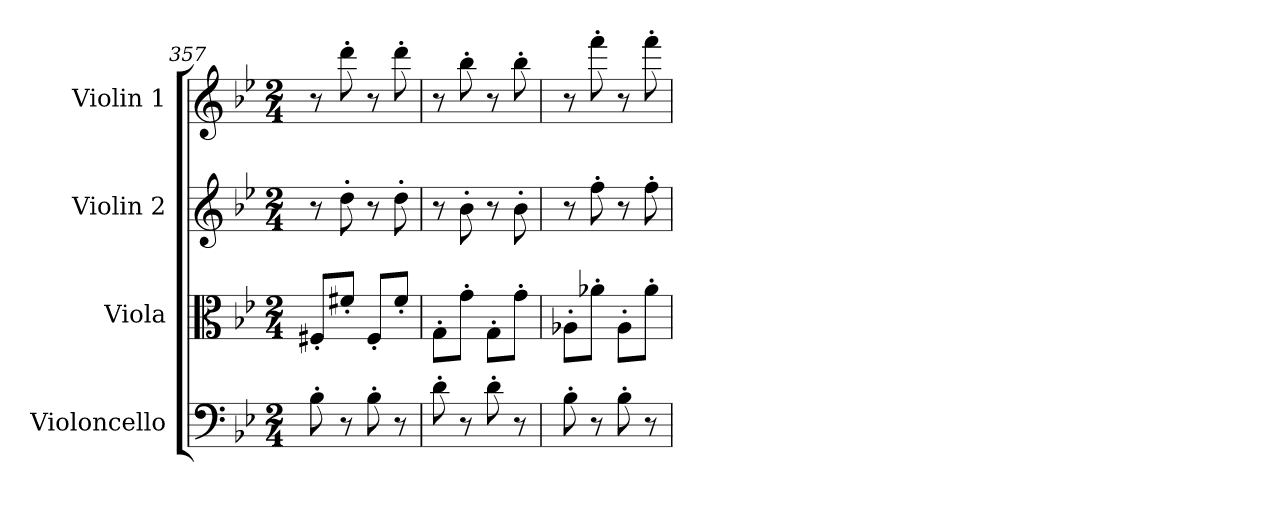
**kern	**kern	**kern	**kern
*part4	*part3	*part2	*part1
*staff4	*staff3	*staff2	*staff1
*I"Violoncello	*I"Viola	*I"Violin 2	*I"Violin 1
*I'Vc	*I'Vla	*I'Vln	*I'Vln
*clefF4	*clefC3	*clefG2	*clefG2
*k[b-e-]	*k[b-e-]	*k[b-e-]	*k[b-e-]
*M2/4	*M2/4	*M2/4	*M2/4
=357	=357	=357	=357
8B-'\	8F#X'/L	8r	8r
8r	8f#X'/J	8dd'\	8ddd'\
8B-'\	8F#'/L	8r	8r
8r	8f#'/J	8dd'\	8ddd'\
=358	=358	=358	=358
8d'\	8G'\L	8r	8r
8r	8g'\J	8b-'\	8bb-'\
8d'\	8G'\L	8r	8r
8r	8g'\J	8b-'\	8bb-'\
!!LO:LB:g=z
=359	=359	=359	=359
8B-'\	8A-X'\L	8r	8r
8r	8a-X'\J	8ff'\	8fff'\
8B-'\	8A-'\L	8r	8r
8r	8a-'\J	8ff'\	8fff'\
=	=	=	=
*-	*-	*-	*-
